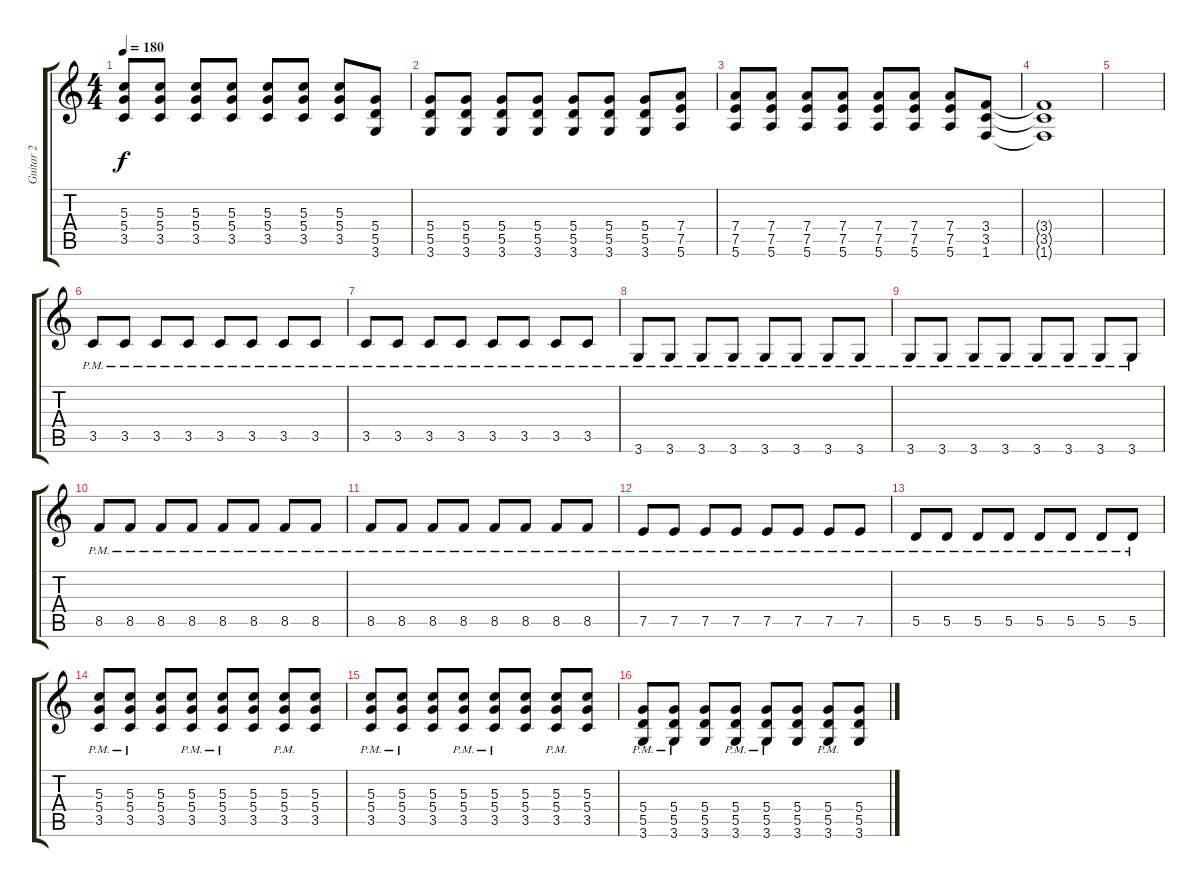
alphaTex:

\track ("Guitar 2" "Guitar 2") {instrument distortionguitar}
\staff {score tabs}
\tuning (E4 B3 G3 D3 A2 E2) {hide}
\ts (4 4)
\tempo 180
\clef g2
\ks c
(5.3 5.4 3.5).8{dy f} (5.3 5.4 3.5).8 (5.3 5.4 3.5).8 (5.3 5.4 3.5).8 (5.3 5.4 3.5).8 (5.3 5.4 3.5).8 (5.3 5.4 3.5).8 (5.4 5.5 3.6).8 |
(5.4 5.5 3.6).8 (5.4 5.5 3.6).8 (5.4 5.5 3.6).8 (5.4 5.5 3.6).8 (5.4 5.5 3.6).8 (5.4 5.5 3.6).8 (5.4 5.5 3.6).8 (7.4 7.5 5.6).8 |
(7.4 7.5 5.6).8 (7.4 7.5 5.6).8 (7.4 7.5 5.6).8 (7.4 7.5 5.6).8 (7.4 7.5 5.6).8 (7.4 7.5 5.6).8 (7.4 7.5 5.6).8 (3.4 3.5 1.6).8 |
(3.4{t} 3.5{t} 1.6{t}).1 |
|
3.5{pm}.8 3.5{pm}.8 3.5{pm}.8 3.5{pm}.8 3.5{pm}.8 3.5{pm}.8 3.5{pm}.8 3.5{pm}.8 |
3.5{pm}.8 3.5{pm}.8 3.5{pm}.8 3.5{pm}.8 3.5{pm}.8 3.5{pm}.8 3.5{pm}.8 3.5{pm}.8 |
3.6{pm}.8 3.6{pm}.8 3.6{pm}.8 3.6{pm}.8 3.6{pm}.8 3.6{pm}.8 3.6{pm}.8 3.6{pm}.8 |
3.6{pm}.8 3.6{pm}.8 3.6{pm}.8 3.6{pm}.8 3.6{pm}.8 3.6{pm}.8 3.6{pm}.8 3.6{pm}.8 |
8.5{pm}.8 8.5{pm}.8 8.5{pm}.8 8.5{pm}.8 8.5{pm}.8 8.5{pm}.8 8.5{pm}.8 8.5{pm}.8 |
8.5{pm}.8 8.5{pm}.8 8.5{pm}.8 8.5{pm}.8 8.5{pm}.8 8.5{pm}.8 8.5{pm}.8 8.5{pm}.8 |
7.5{pm}.8 7.5{pm}.8 7.5{pm}.8 7.5{pm}.8 7.5{pm}.8 7.5{pm}.8 7.5{pm}.8 7.5{pm}.8 |
5.5{pm}.8 5.5{pm}.8 5.5{pm}.8 5.5{pm}.8 5.5{pm}.8 5.5{pm}.8 5.5{pm}.8 5.5{pm}.8 |
(5.3{pm} 5.4{pm} 3.5{pm}).8 (5.3{pm} 5.4{pm} 3.5{pm}).8 (5.3 5.4 3.5).8 (5.3{pm} 5.4{pm} 3.5{pm}).8 (5.3{pm} 5.4{pm} 3.5{pm}).8 (5.3 5.4 3.5).8 (5.3{pm} 5.4{pm} 3.5{pm}).8 (5.3 5.4 3.5).8 |
(5.3{pm} 5.4{pm} 3.5{pm}).8 (5.3{pm} 5.4{pm} 3.5{pm}).8 (5.3 5.4 3.5).8 (5.3{pm} 5.4{pm} 3.5{pm}).8 (5.3{pm} 5.4{pm} 3.5{pm}).8 (5.3 5.4 3.5).8 (5.3{pm} 5.4{pm} 3.5{pm}).8 (5.3 5.4 3.5).8 |
(5.4{pm} 5.5{pm} 3.6{pm}).8 (5.4{pm} 5.5{pm} 3.6{pm}).8 (5.4 5.5 3.6).8 (5.4{pm} 5.5{pm} 3.6{pm}).8 (5.4{pm} 5.5{pm} 3.6{pm}).8 (5.4 5.5 3.6).8 (5.4{pm} 5.5{pm} 3.6{pm}).8 (5.4 5.5 3.6).8
